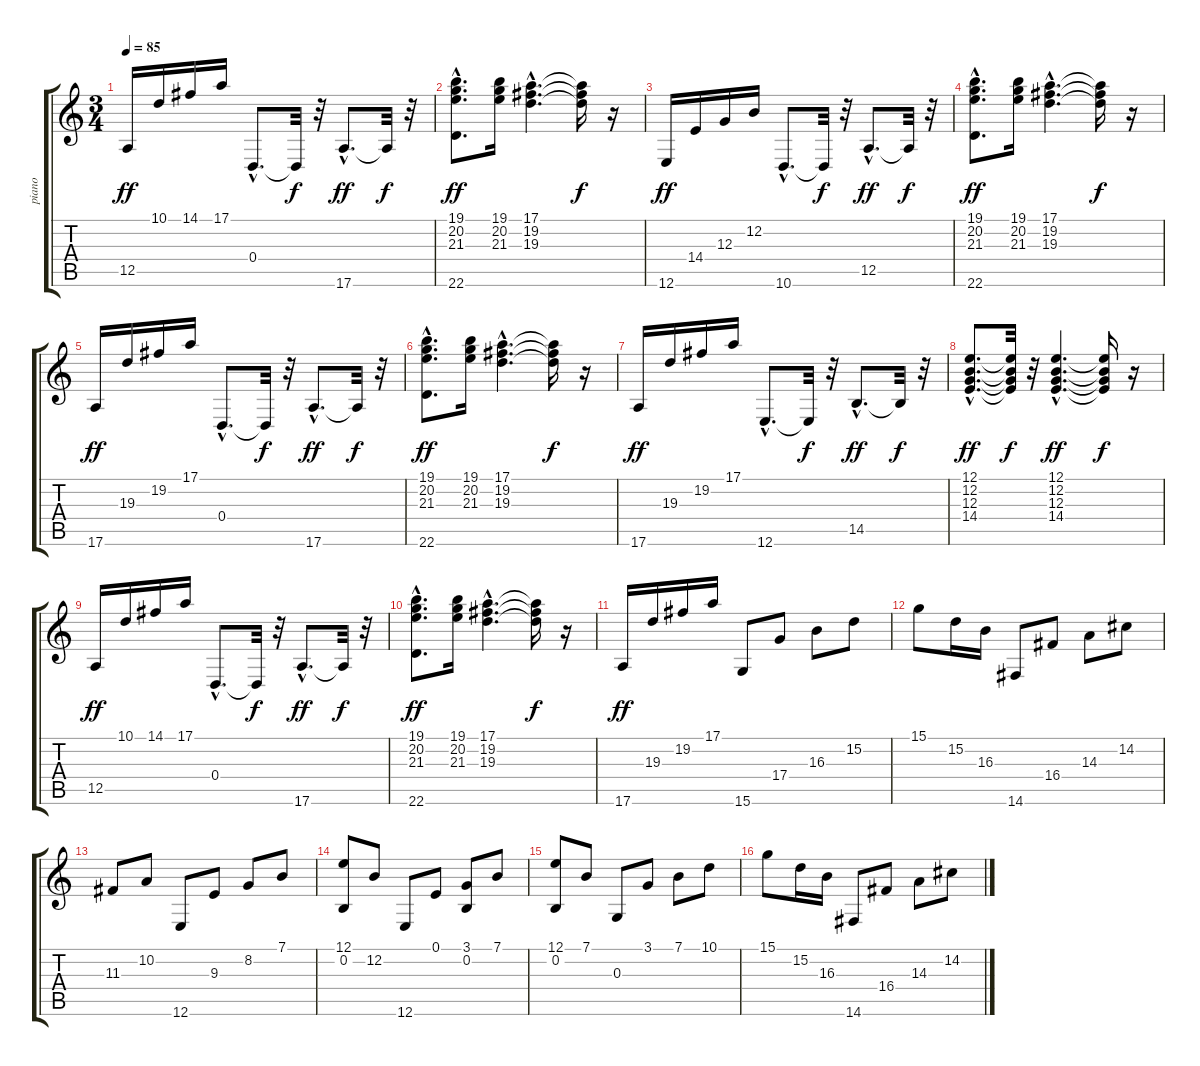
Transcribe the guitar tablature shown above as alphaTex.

\track ("piano" "piano") {instrument electricgrandpiano}
\staff {score tabs}
\tuning (E4 B3 G3 D3 A2 E2) {hide}
\ts (3 4)
\tempo 85
\clef g2
\ks c
12.5.16{dy ff} 10.1.16 14.1.16 17.1.16 0.4{hac}.8{d} 0.4{t}.32{dy f} r.32 17.6{hac}.8{d dy ff} 17.6{t}.32{dy f} r.32 |
(19.1{hac} 20.2{hac} 21.3{hac} 22.6{hac}).8{d dy ff} (19.1 20.2 21.3).16 (17.1{hac} 19.2{hac} 19.3{hac}).4{d} (17.1{t} 19.2{t} 19.3{t}).16{dy f} r.16 |
12.6.16{dy ff} 14.4.16 12.3.16 12.2.16 10.6{hac}.8{d} 10.6{t}.32{dy f} r.32 12.5{hac}.8{d dy ff} 12.5{t}.32{dy f} r.32 |
(19.1{hac} 20.2{hac} 21.3{hac} 22.6{hac}).8{d dy ff} (19.1 20.2 21.3).16 (17.1{hac} 19.2{hac} 19.3{hac}).4{d} (17.1{t} 19.2{t} 19.3{t}).16{dy f} r.16 |
17.6.16{dy ff} 19.3.16 19.2.16 17.1.16 0.4{hac}.8{d} 0.4{t}.32{dy f} r.32 17.6{hac}.8{d dy ff} 17.6{t}.32{dy f} r.32 |
(19.1{hac} 20.2{hac} 21.3{hac} 22.6{hac}).8{d dy ff} (19.1 20.2 21.3).16 (17.1{hac} 19.2{hac} 19.3{hac}).4{d} (17.1{t} 19.2{t} 19.3{t}).16{dy f} r.16 |
17.6.16{dy ff} 19.3.16 19.2.16 17.1.16 12.6{hac}.8{d} 12.6{t}.32{dy f} r.32 14.5{hac}.8{d dy ff} 14.5{t}.32{dy f} r.32 |
(12.1{hac} 12.2{hac} 12.3{hac} 14.4{hac}).8{d dy ff} (12.1{t} 12.2{t} 12.3{t} 14.4{t}).32{dy f} r.32 (12.1{hac} 12.2{hac} 12.3{hac} 14.4{hac}).4{d dy ff} (12.1{t} 12.2{t} 12.3{t} 14.4{t}).16{dy f} r.16 |
12.5.16{dy ff} 10.1.16 14.1.16 17.1.16 0.4{hac}.8{d} 0.4{t}.32{dy f} r.32 17.6{hac}.8{d dy ff} 17.6{t}.32{dy f} r.32 |
(19.1{hac} 20.2{hac} 21.3{hac} 22.6{hac}).8{d dy ff} (19.1 20.2 21.3).16 (17.1{hac} 19.2{hac} 19.3{hac}).4{d} (17.1{t} 19.2{t} 19.3{t}).16{dy f} r.16 |
17.6.16{dy ff} 19.3.16 19.2.16 17.1.16 15.6.8 17.4.8 16.3.8 15.2.8 |
15.1.8 15.2.16 16.3.16 14.6.8 16.4.8 14.3.8 14.2.8 |
11.3.8 10.2.8 12.6.8 9.3.8 8.2.8 7.1.8 |
(12.1 0.2).8 12.2.8 12.6.8 0.1.8 (3.1 0.2).8 7.1.8 |
(12.1 0.2).8 7.1.8 0.3.8 3.1.8 7.1.8 10.1.8 |
15.1.8 15.2.16 16.3.16 14.6.8 16.4.8 14.3.8 14.2.8
